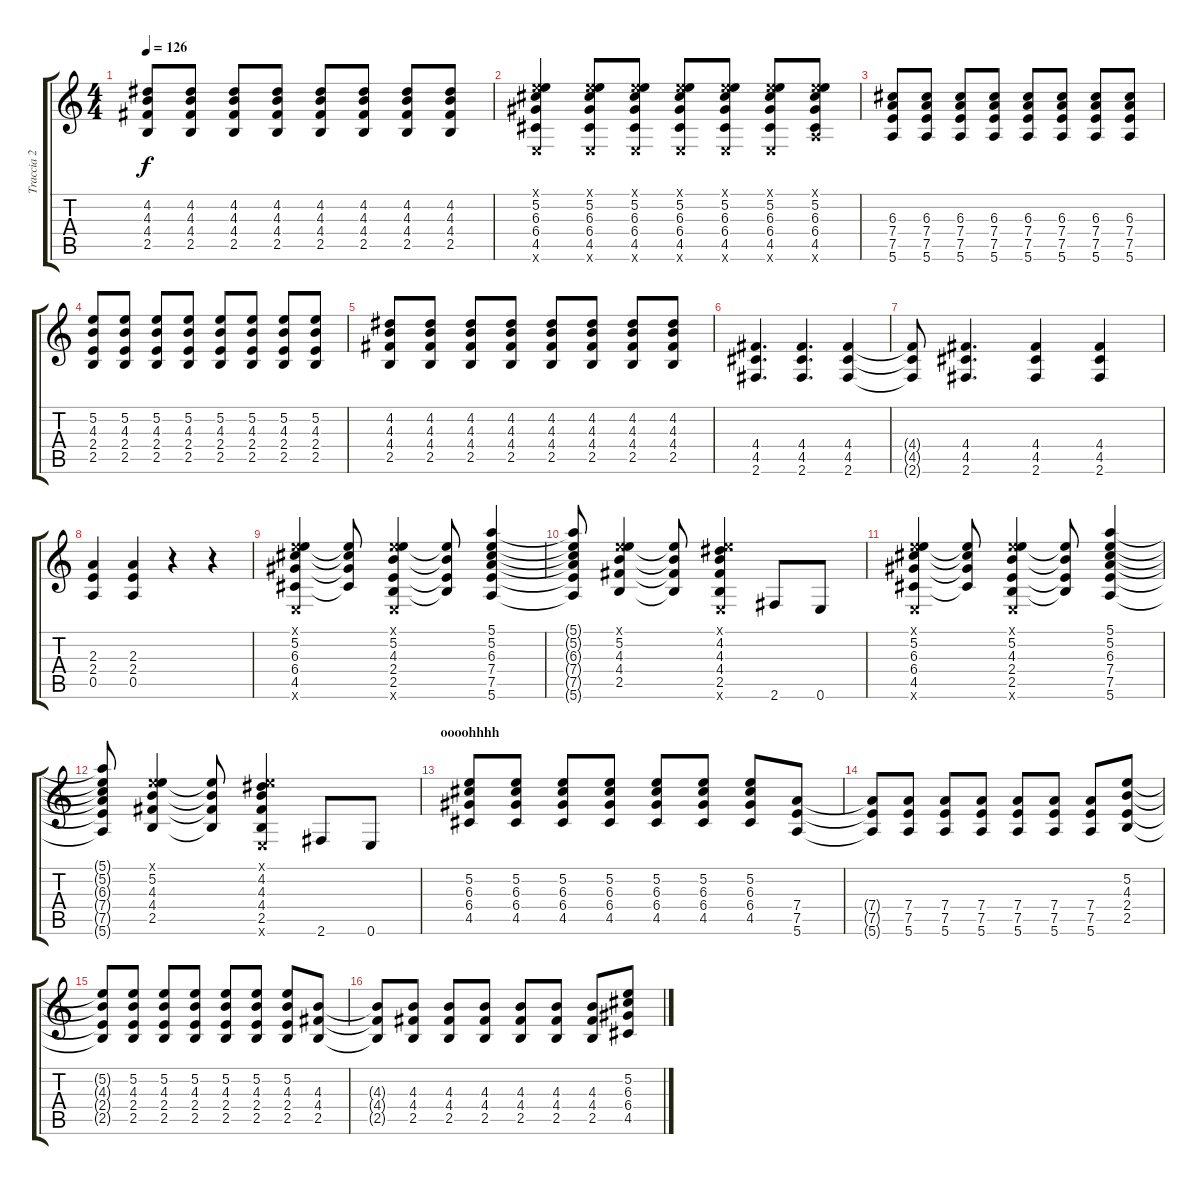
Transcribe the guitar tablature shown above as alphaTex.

\track ("Traccia 2" "Traccia 2") {instrument distortionguitar}
\staff {score tabs}
\tuning (E4 B3 G3 D3 A2 E2) {hide}
\ts (4 4)
\tempo 126
\clef g2
\ks c
(4.2 4.3 4.4 2.5).8{dy f} (4.2 4.3 4.4 2.5).8 (4.2 4.3 4.4 2.5).8 (4.2 4.3 4.4 2.5).8 (4.2 4.3 4.4 2.5).8 (4.2 4.3 4.4 2.5).8 (4.2 4.3 4.4 2.5).8 (4.2 4.3 4.4 2.5).8 |
(0.1{x} 5.2 6.3 6.4 4.5 0.6{x}).4 (0.1{x} 5.2 6.3 6.4 4.5 0.6{x}).8 (0.1{x} 5.2 6.3 6.4 4.5 0.6{x}).8 (0.1{x} 5.2 6.3 6.4 4.5 0.6{x}).8 (0.1{x} 5.2 6.3 6.4 4.5 0.6{x}).8 (0.1{x} 5.2 6.3 6.4 4.5 0.6{x}).8 (0.1{x} 5.2 6.3 6.4 4.5 5.6{x}).8 |
(6.3 7.4 7.5 5.6).8 (6.3 7.4 7.5 5.6).8 (6.3 7.4 7.5 5.6).8 (6.3 7.4 7.5 5.6).8 (6.3 7.4 7.5 5.6).8 (6.3 7.4 7.5 5.6).8 (6.3 7.4 7.5 5.6).8 (6.3 7.4 7.5 5.6).8 |
(5.2 4.3 2.4 2.5).8 (5.2 4.3 2.4 2.5).8 (5.2 4.3 2.4 2.5).8 (5.2 4.3 2.4 2.5).8 (5.2 4.3 2.4 2.5).8 (5.2 4.3 2.4 2.5).8 (5.2 4.3 2.4 2.5).8 (5.2 4.3 2.4 2.5).8 |
(4.2 4.3 4.4 2.5).8 (4.2 4.3 4.4 2.5).8 (4.2 4.3 4.4 2.5).8 (4.2 4.3 4.4 2.5).8 (4.2 4.3 4.4 2.5).8 (4.2 4.3 4.4 2.5).8 (4.2 4.3 4.4 2.5).8 (4.2 4.3 4.4 2.5).8 |
(4.4 4.5 2.6).4{d} (4.4 4.5 2.6).4{d} (4.4 4.5 2.6).4 |
(4.4{t} 4.5{t} 2.6{t}).8 (4.4 4.5 2.6).4{d} (4.4 4.5 2.6).4 (4.4 4.5 2.6).4 |
(2.3 2.4 0.5).4 (2.3 2.4 0.5).4 r.4 r.4 |
(0.1{x} 5.2 6.3 6.4 4.5 0.6{x}).4 (5.2{t} 6.3{t} 6.4{t} 4.5{t}).8 (0.1{x} 5.2 4.3 2.4 2.5 0.6{x}).4 (5.2{t} 4.3{t} 2.4{t} 2.5{t}).8 (5.1 5.2 6.3 7.4 7.5 5.6).4 |
(5.1{t} 5.2{t} 6.3{t} 7.4{t} 7.5{t} 5.6{t}).8 (0.1{x} 5.2 4.3 4.4 2.5).4 (5.2{t} 4.3{t} 4.4{t} 2.5{t}).8 (0.1{x} 4.2 4.3 4.4 2.5 0.6{x}).4 2.6.8 0.6.8 |
(0.1{x} 5.2 6.3 6.4 4.5 0.6{x}).4 (5.2{t} 6.3{t} 6.4{t} 4.5{t}).8 (0.1{x} 5.2 4.3 2.4 2.5 0.6{x}).4 (5.2{t} 4.3{t} 2.4{t} 2.5{t}).8 (5.1 5.2 6.3 7.4 7.5 5.6).4 |
(5.1{t} 5.2{t} 6.3{t} 7.4{t} 7.5{t} 5.6{t}).8 (0.1{x} 5.2 4.3 4.4 2.5).4 (5.2{t} 4.3{t} 4.4{t} 2.5{t}).8 (0.1{x} 4.2 4.3 4.4 2.5 0.6{x}).4 2.6.8 0.6.8 |
\section ("" "oooohhhh")
(5.2 6.3 6.4 4.5).8 (5.2 6.3 6.4 4.5).8 (5.2 6.3 6.4 4.5).8 (5.2 6.3 6.4 4.5).8 (5.2 6.3 6.4 4.5).8 (5.2 6.3 6.4 4.5).8 (5.2 6.3 6.4 4.5).8 (7.4 7.5 5.6).8 |
(7.4{t} 7.5{t} 5.6{t}).8 (7.4 7.5 5.6).8 (7.4 7.5 5.6).8 (7.4 7.5 5.6).8 (7.4 7.5 5.6).8 (7.4 7.5 5.6).8 (7.4 7.5 5.6).8 (5.2 4.3 2.4 2.5).8 |
(5.2{t} 4.3{t} 2.4{t} 2.5{t}).8 (5.2 4.3 2.4 2.5).8 (5.2 4.3 2.4 2.5).8 (5.2 4.3 2.4 2.5).8 (5.2 4.3 2.4 2.5).8 (5.2 4.3 2.4 2.5).8 (5.2 4.3 2.4 2.5).8 (4.3 4.4 2.5).8 |
(4.3{t} 4.4{t} 2.5{t}).8 (4.3 4.4 2.5).8 (4.3 4.4 2.5).8 (4.3 4.4 2.5).8 (4.3 4.4 2.5).8 (4.3 4.4 2.5).8 (4.3 4.4 2.5).8 (5.2 6.3 6.4 4.5).8
